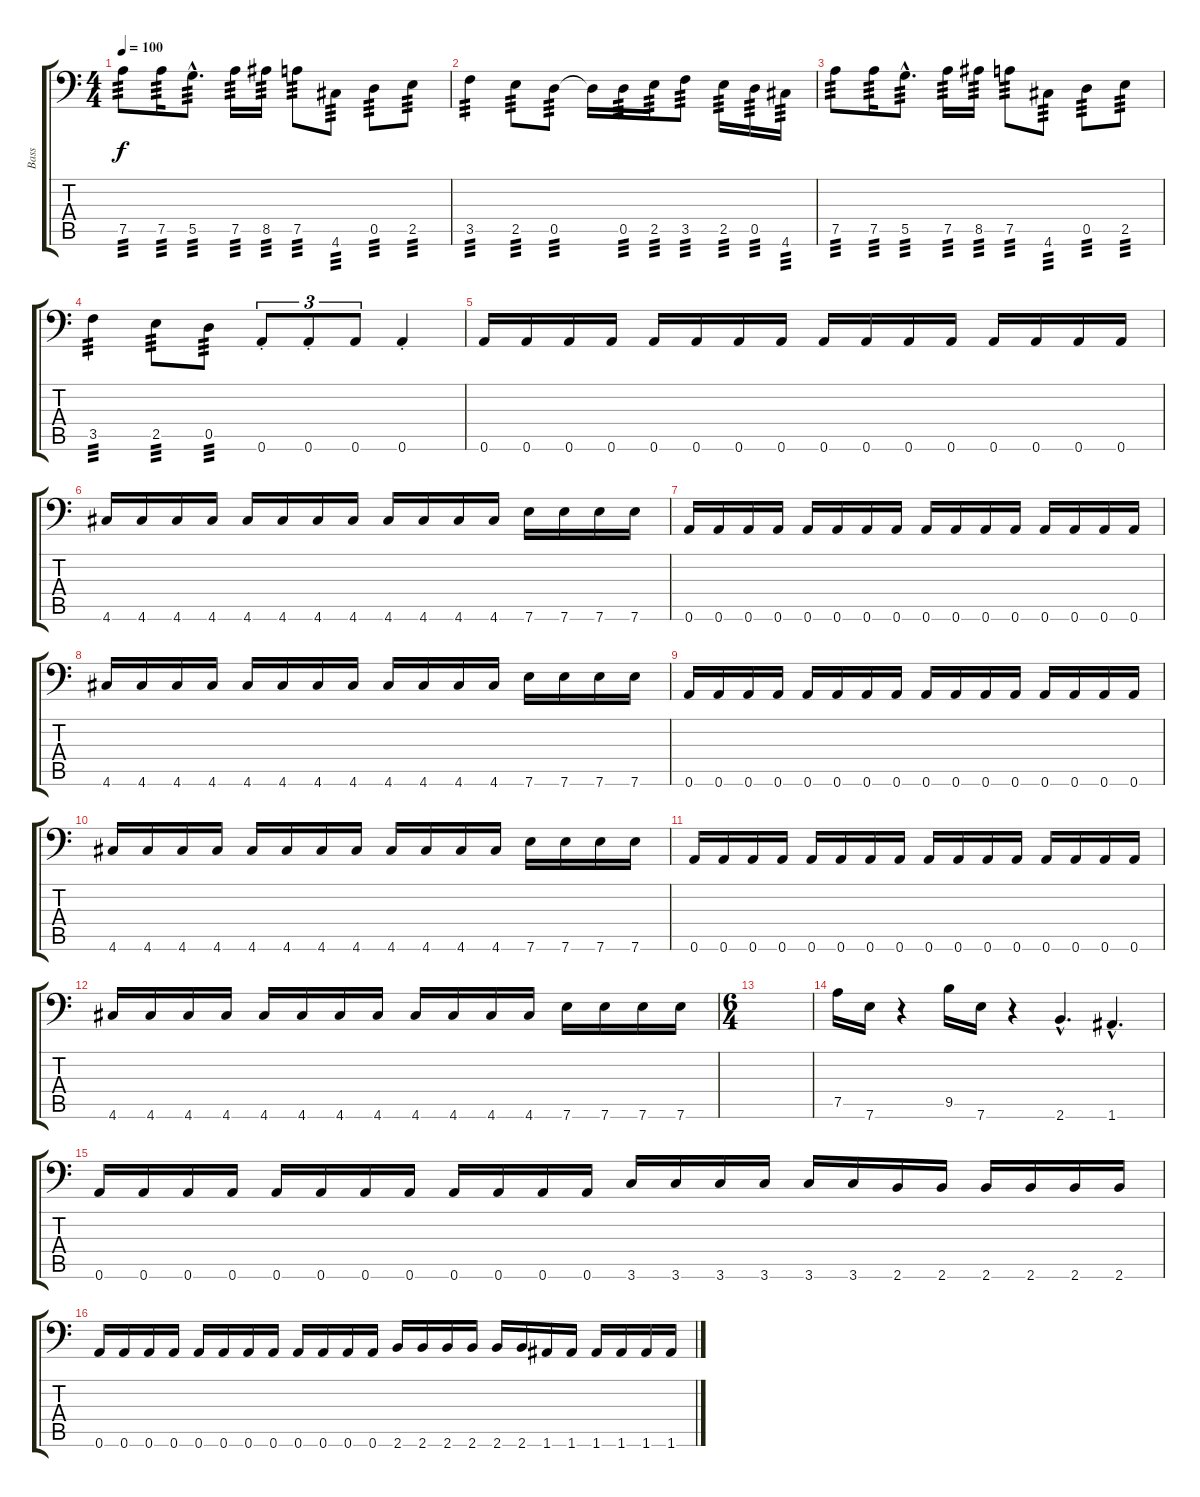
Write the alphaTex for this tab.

\track ("Bass" "Bass") {instrument electricbassfinger}
\staff {score tabs}
\tuning (A3 E3 C3 G2 D2 A1) {hide}
\ts (4 4)
\tempo 100
\clef f4
\ks c
7.5.8{tp 3 dy f} 7.5.16{tp 3} 5.5{hac}.8{d tp 3} 7.5.16{tp 3} 8.5.16{tp 3} 7.5.8{tp 3} 4.6.8{tp 3} 0.5.8{tp 3} 2.5.8{tp 3} |
3.5.4{tp 3} 2.5.8{tp 3} 0.5.8{tp 3} 0.5{t}.16 0.5.16{tp 3} 2.5.16{tp 3} 3.5.8{tp 3} 2.5.16{tp 3} 0.5.16{tp 3} 4.6.16{tp 3} |
7.5.8{tp 3} 7.5.16{tp 3} 5.5{hac}.8{d tp 3} 7.5.16{tp 3} 8.5.16{tp 3} 7.5.8{tp 3} 4.6.8{tp 3} 0.5.8{tp 3} 2.5.8{tp 3} |
3.5.4{tp 3} 2.5.8{tp 3} 0.5.8{tp 3} 0.6{st}.8{tu (3 2)} 0.6{st}.8{tu (3 2)} 0.6.8{tu (3 2)} 0.6{st}.4 |
0.6.16 0.6.16 0.6.16 0.6.16 0.6.16 0.6.16 0.6.16 0.6.16 0.6.16 0.6.16 0.6.16 0.6.16 0.6.16 0.6.16 0.6.16 0.6.16 |
4.6.16 4.6.16 4.6.16 4.6.16 4.6.16 4.6.16 4.6.16 4.6.16 4.6.16 4.6.16 4.6.16 4.6.16 7.6.16 7.6.16 7.6.16 7.6.16 |
0.6.16 0.6.16 0.6.16 0.6.16 0.6.16 0.6.16 0.6.16 0.6.16 0.6.16 0.6.16 0.6.16 0.6.16 0.6.16 0.6.16 0.6.16 0.6.16 |
4.6.16 4.6.16 4.6.16 4.6.16 4.6.16 4.6.16 4.6.16 4.6.16 4.6.16 4.6.16 4.6.16 4.6.16 7.6.16 7.6.16 7.6.16 7.6.16 |
0.6.16 0.6.16 0.6.16 0.6.16 0.6.16 0.6.16 0.6.16 0.6.16 0.6.16 0.6.16 0.6.16 0.6.16 0.6.16 0.6.16 0.6.16 0.6.16 |
4.6.16 4.6.16 4.6.16 4.6.16 4.6.16 4.6.16 4.6.16 4.6.16 4.6.16 4.6.16 4.6.16 4.6.16 7.6.16 7.6.16 7.6.16 7.6.16 |
0.6.16 0.6.16 0.6.16 0.6.16 0.6.16 0.6.16 0.6.16 0.6.16 0.6.16 0.6.16 0.6.16 0.6.16 0.6.16 0.6.16 0.6.16 0.6.16 |
4.6.16 4.6.16 4.6.16 4.6.16 4.6.16 4.6.16 4.6.16 4.6.16 4.6.16 4.6.16 4.6.16 4.6.16 7.6.16 7.6.16 7.6.16 7.6.16 |
\ts (6 4)
|
7.5.16 7.6.16 r.4 9.5.16 7.6.16 r.4 2.6{hac}.4{d} 1.6{hac}.4{d} |
0.6.16 0.6.16 0.6.16 0.6.16 0.6.16 0.6.16 0.6.16 0.6.16 0.6.16 0.6.16 0.6.16 0.6.16 3.6.16 3.6.16 3.6.16 3.6.16 3.6.16 3.6.16 2.6.16 2.6.16 2.6.16 2.6.16 2.6.16 2.6.16 |
0.6.16 0.6.16 0.6.16 0.6.16 0.6.16 0.6.16 0.6.16 0.6.16 0.6.16 0.6.16 0.6.16 0.6.16 2.6.16 2.6.16 2.6.16 2.6.16 2.6.16 2.6.16 1.6.16 1.6.16 1.6.16 1.6.16 1.6.16 1.6.16
